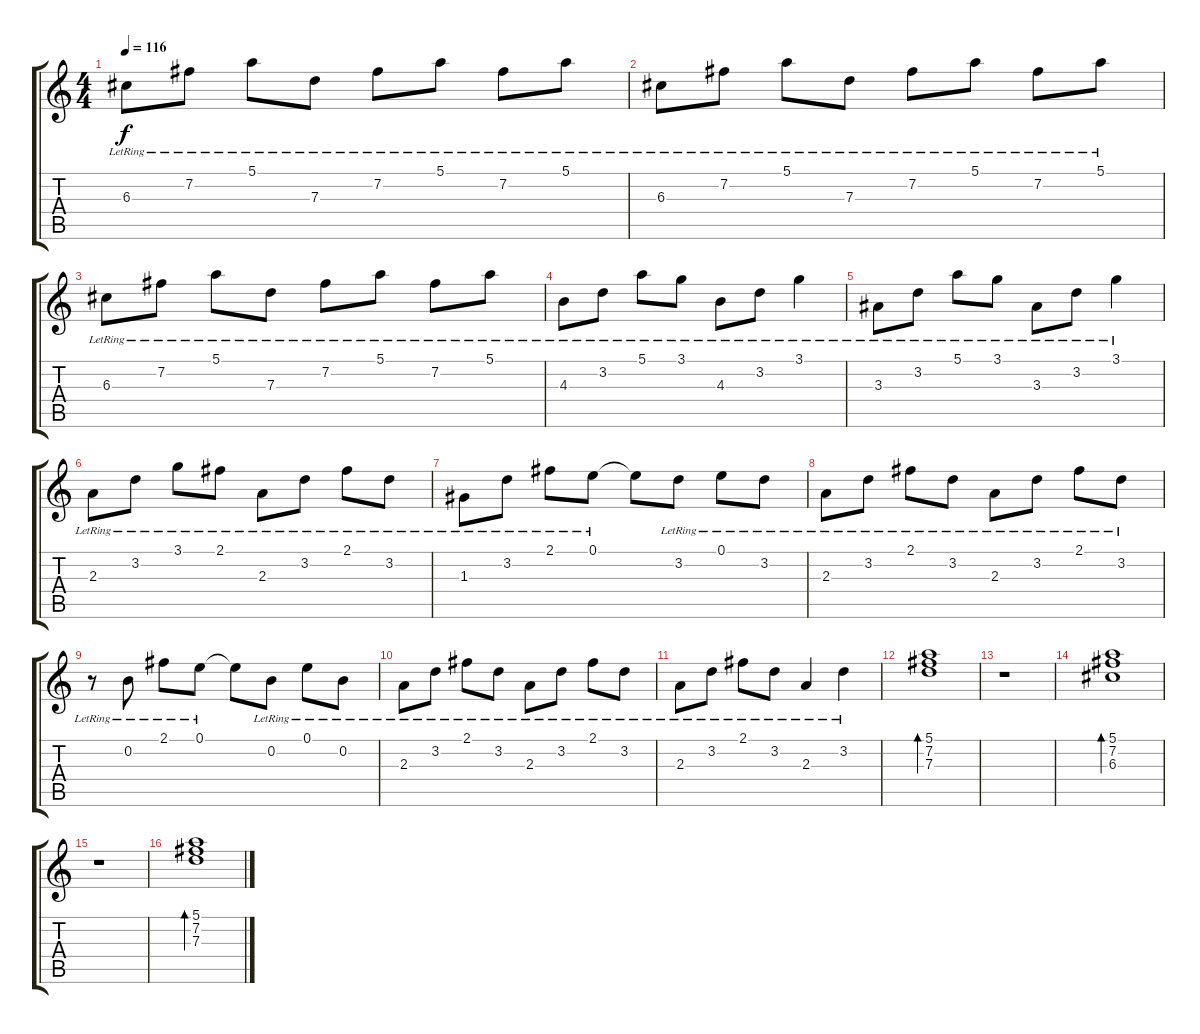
\track "" {instrument electricguitarjazz}
\staff {score tabs}
\tuning (E4 B3 G3 D3 A2 E2) {hide}
\ts (4 4)
\tempo 116
\clef g2
\ks c
6.3{lr}.8{dy f} 7.2{lr}.8 5.1{lr}.8 7.3{lr}.8 7.2{lr}.8 5.1{lr}.8 7.2{lr}.8 5.1{lr}.8 |
6.3{lr}.8 7.2{lr}.8 5.1{lr}.8 7.3{lr}.8 7.2{lr}.8 5.1{lr}.8 7.2{lr}.8 5.1{lr}.8 |
6.3{lr}.8 7.2{lr}.8 5.1{lr}.8 7.3{lr}.8 7.2{lr}.8 5.1{lr}.8 7.2{lr}.8 5.1{lr}.8 |
4.3{lr}.8 3.2{lr}.8 5.1{lr}.8 3.1{lr}.8 4.3{lr}.8 3.2{lr}.8 3.1{lr}.4 |
3.3{lr}.8 3.2{lr}.8 5.1{lr}.8 3.1{lr}.8 3.3{lr}.8 3.2{lr}.8 3.1{lr}.4 |
2.3{lr}.8 3.2{lr}.8 3.1{lr}.8 2.1{lr}.8 2.3{lr}.8 3.2{lr}.8 2.1{lr}.8 3.2{lr}.8 |
1.3{lr}.8 3.2{lr}.8 2.1{lr}.8 0.1{lr}.8 0.1{t}.8 3.2{lr}.8 0.1{lr}.8 3.2{lr}.8 |
2.3{lr}.8 3.2{lr}.8 2.1{lr}.8 3.2{lr}.8 2.3{lr}.8 3.2{lr}.8 2.1{lr}.8 3.2{lr}.8 |
r.8 0.2{lr}.8 2.1{lr}.8 0.1{lr}.8 0.1{t}.8 0.2{lr}.8 0.1{lr}.8 0.2{lr}.8 |
2.3{lr}.8 3.2{lr}.8 2.1{lr}.8 3.2{lr}.8 2.3{lr}.8 3.2{lr}.8 2.1{lr}.8 3.2{lr}.8 |
2.3{lr}.8 3.2{lr}.8 2.1{lr}.8 3.2{lr}.8 2.3{lr}.4 3.2{lr}.4 |
(5.1 7.2 7.3).1{bd 240} |
r.1 |
(5.1 7.2 6.3).1{bd 240} |
r.1 |
(5.1 7.2 7.3).1{bd 240}
